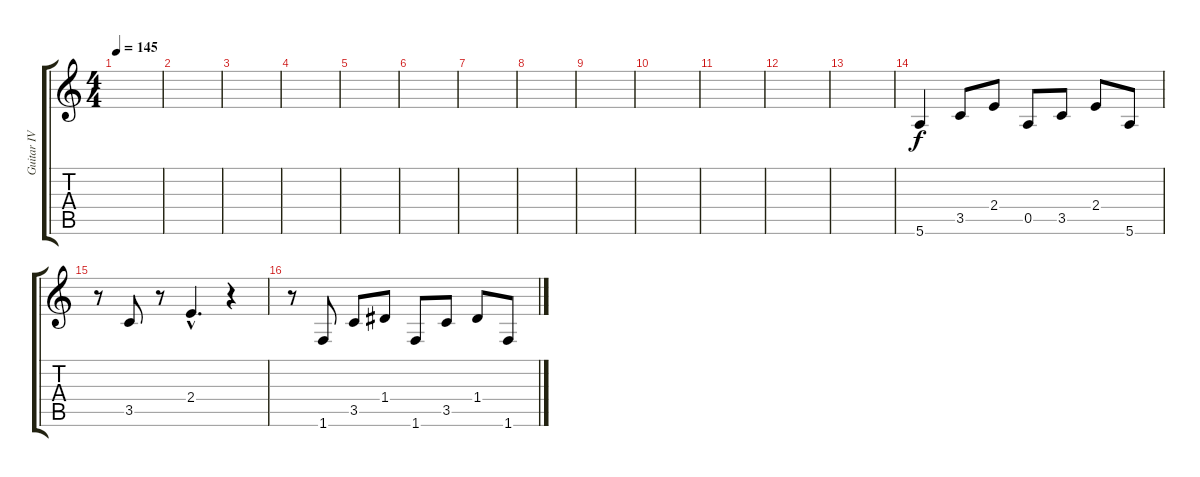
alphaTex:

\track ("Guitar IV" "Guitar IV") {instrument acousticguitarnylon}
\staff {score tabs}
\tuning (E4 B3 G3 D3 A2 E2) {hide}
\ts (4 4)
\tempo 145
\clef g2
\ks c
|
|
|
|
|
|
|
|
|
|
|
|
|
5.6.4 3.5.8 2.4.8 0.5.8 3.5.8 2.4.8 5.6.8{volume 11} |
r.8 3.5.8 r.8 2.4{hac}.4{d} r.4 |
r.8 1.6.8 3.5.8 1.4.8 1.6.8 3.5.8 1.4.8 1.6.8
